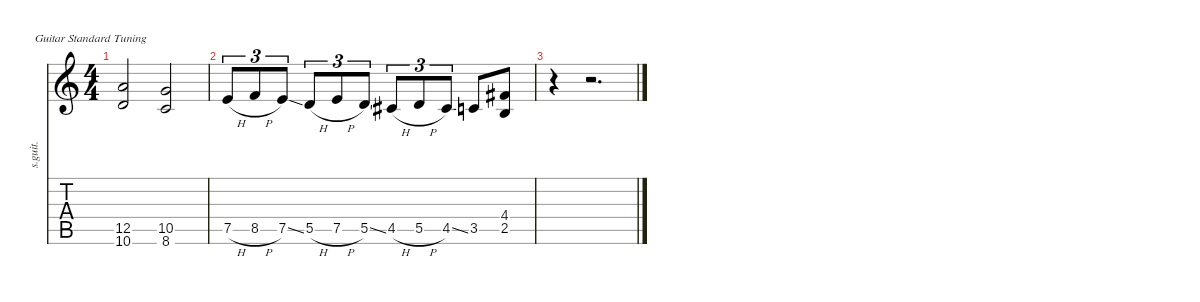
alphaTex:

\defaultSystemsLayout 4
\hideDynamics
\bracketExtendMode nobrackets
\track ("Marty Friedman (Lead Guitar)" "s.guit.") {instrument distortionguitar}
\staff {score tabs}
\tuning (E4 B3 G3 D3 A2 E2)
\ts (4 4)
\tempo (196 hide)
\clef g2
\ks c
(12.5{t} 10.6{t}).2{lyrics (0 "") lyrics (1 "") lyrics (2 "") lyrics (3 "") lyrics (4 "") dy f} (10.5 8.6).2{lyrics (0 "") lyrics (1 "") lyrics (2 "") lyrics (3 "") lyrics (4 "")} |
7.5{h}.8{tu (3 2) lyrics (0 "") lyrics (1 "") lyrics (2 "") lyrics (3 "") lyrics (4 "")} 8.5{h}.8{tu (3 2) lyrics (0 "") lyrics (1 "") lyrics (2 "") lyrics (3 "") lyrics (4 "")} 7.5{ss}.8{tu (3 2) lyrics (0 "") lyrics (1 "") lyrics (2 "") lyrics (3 "") lyrics (4 "")} 5.5{h}.8{tu (3 2) lyrics (0 "") lyrics (1 "") lyrics (2 "") lyrics (3 "") lyrics (4 "")} 7.5{h}.8{tu (3 2) lyrics (0 "") lyrics (1 "") lyrics (2 "") lyrics (3 "") lyrics (4 "")} 5.5{ss}.8{tu (3 2) lyrics (0 "") lyrics (1 "") lyrics (2 "") lyrics (3 "") lyrics (4 "")} 4.5{h acc #}.8{tu (3 2) lyrics (0 "") lyrics (1 "") lyrics (2 "") lyrics (3 "") lyrics (4 "")} 5.5{h}.8{tu (3 2) lyrics (0 "") lyrics (1 "") lyrics (2 "") lyrics (3 "") lyrics (4 "")} 4.5{ss acc #}.8{tu (3 2) lyrics (0 "") lyrics (1 "") lyrics (2 "") lyrics (3 "") lyrics (4 "")} 3.5.8{lyrics (0 "") lyrics (1 "") lyrics (2 "") lyrics (3 "") lyrics (4 "")} (4.4{acc #} 2.5).8{lyrics (0 "") lyrics (1 "") lyrics (2 "") lyrics (3 "") lyrics (4 "")} |
r.4 r.2{d}
